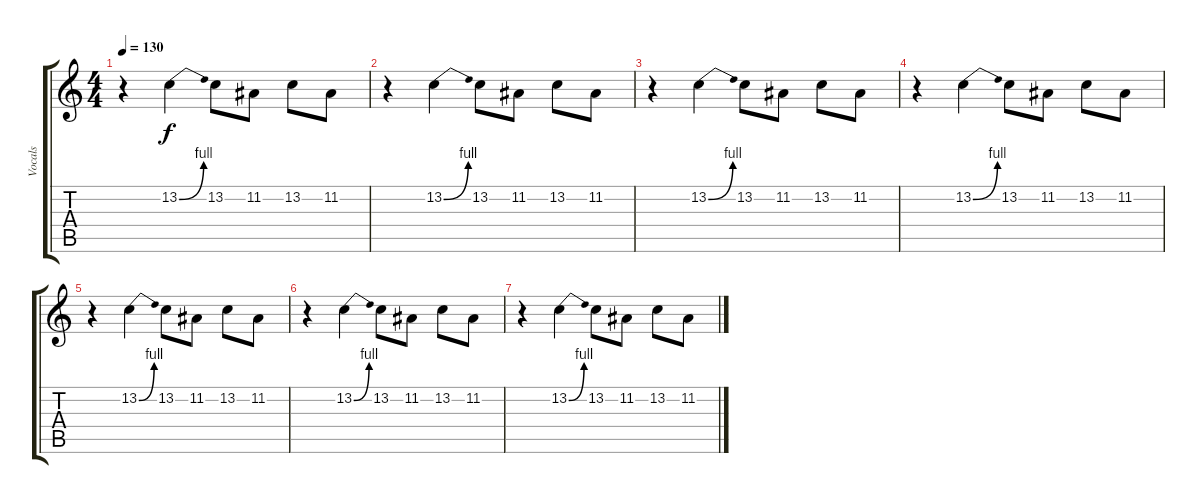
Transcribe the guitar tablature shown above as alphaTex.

\track ("Vocals" "Vocals") {instrument synthvoice}
\staff {score tabs}
\tuning (E4 B3 G3 D3 A2 E2) {hide}
\ts (4 4)
\tempo 130
\clef g2
\ks c
r.4{dy f} 13.2{be (bend 0 0 60 4)}.4 13.2.8 11.2.8 13.2.8 11.2.8 |
r.4 13.2{be (bend 0 0 60 4)}.4 13.2.8 11.2.8 13.2.8 11.2.8 |
r.4 13.2{be (bend 0 0 60 4)}.4 13.2.8 11.2.8 13.2.8 11.2.8 |
r.4 13.2{be (bend 0 0 60 4)}.4 13.2.8 11.2.8 13.2.8 11.2.8 |
r.4 13.2{be (bend 0 0 60 4)}.4 13.2.8 11.2.8 13.2.8 11.2.8 |
r.4 13.2{be (bend 0 0 60 4)}.4 13.2.8 11.2.8 13.2.8 11.2.8 |
r.4 13.2{be (bend 0 0 60 4)}.4 13.2.8 11.2.8 13.2.8 11.2.8
